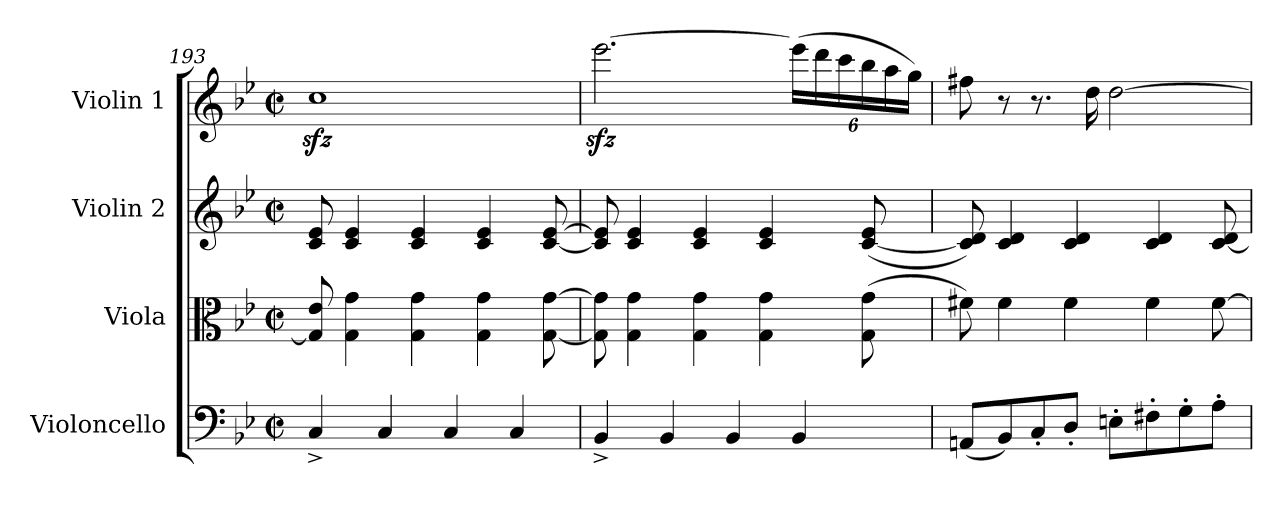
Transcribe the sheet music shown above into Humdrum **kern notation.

**kern	**kern	**kern	**kern
*part4	*part3	*part2	*part1
*staff4	*staff3	*staff2	*staff1
*I"Violoncello	*I"Viola	*I"Violin 2	*I"Violin 1
*I'Vc	*I'Vla	*I'Vln	*I'Vln
*clefF4	*clefC3	*clefG2	*clefG2
*k[b-e-]	*k[b-e-]	*k[b-e-]	*k[b-e-]
*M2/2	*M2/2	*M2/2	*M2/2
*met(c|)	*met(c|)	*met(c|)	*met(c|)
=193	=193	=193	=193
4C^/	8G/] 8e-/	8c/ 8e-/	1cczz<
.	4G\ 4g\	4c/ 4e-/	.
4C/	.	.	.
.	4G\ 4g\	4c/ 4e-/	.
4C/	.	.	.
.	4G\ 4g\	4c/ 4e-/	.
4C/	.	.	.
.	[<8G\ [>8g\	[8c/ [8e-/	.
=194	=194	=194	=194
4BB-^/	8G\] 8g\]	8c/] 8e-/]	[2.eee-zz<\
.	4G\ 4g\	4c/ 4e-/	.
4BB-/	.	.	.
.	4G\ 4g\	4c/ 4e-/	.
4BB-/	.	.	.
.	4G\ 4g\	4c/ 4e-/	.
*	*	*	*Xbrackettup
4BB-/	.	.	(24eee-\LL]
.	.	.	24ddd\
.	.	.	24ccc\
.	(8G\ 8g\	([8c/ 8e-/	24bb-\
.	.	.	24aa\
.	.	.	24gg\JJ)
!!LO:LB:g=z
=195	=195	=195	=195
(<8AAn/L	8f#X\)	8c/] 8d/)	8ff#X\
8BB-/)	4f#\	4c/ 4d/	8r
8C'/	.	.	8.r
8D'/J	4f#\	4c/ 4d/	.
.	.	.	16dd\
8En'\L	.	.	[2dd\
8F#X'\	4f#\	4c/ 4d/	.
8G'\	.	.	.
8A'\J	[8f#\	[8c/ 8d/	.
=	=	=	=
*-	*-	*-	*-
